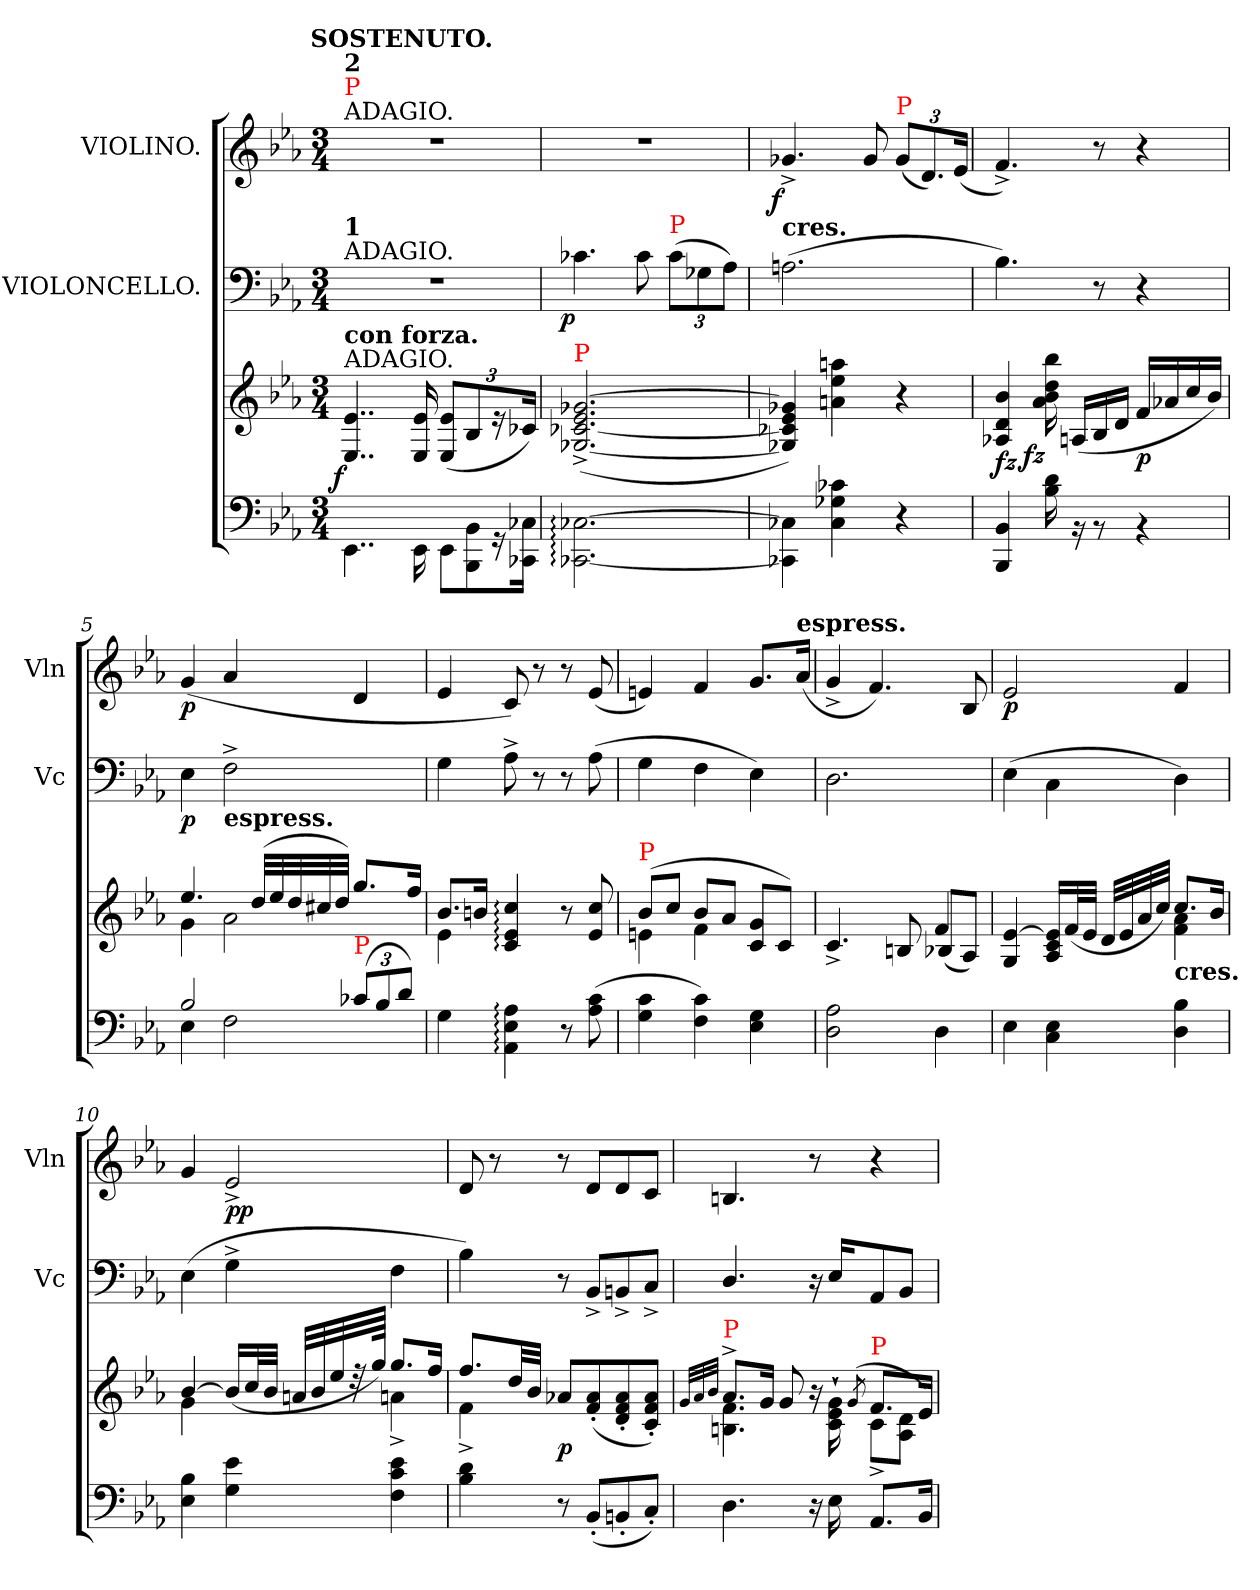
**kern	**kern	**dynam	**kern	**dynam	**kern	**dynam
*part3	*part3	*part3	*part2	*part2	*part1	*part1
*staff4	*staff3	*staff3/4	*staff2	*staff2	*staff1	*staff1
*	*	*	*I"VIOLONCELLO.	*	*I"VIOLINO.	*
*	*	*	*I'Vc	*	*I'Vln	*
*clefF4	*clefG2	*	*clefF4	*	*clefG2	*
*k[b-e-a-]	*k[b-e-a-]	*	*k[b-e-a-]	*	*k[b-e-a-]	*
*c:	*c:	*	*c:	*	*c:	*
!!LO:TX:omd:t=SOSTENUTO.
*M3/4	*M3/4	*	*M3/4	*	*M3/4	*
=1	=1	=1	=1	=1	=1	=1
!	!	!	!	!	!LO:TX:a:t=ADAGIO.	!
!	!	!	!	!	!LO:TX:a:color=red:t=P	!
!	!	!	!	!	!LO:TX:a:B:t=2	!
!	!	!	!LO:TX:a:t=ADAGIO.	!	!	!
!	!	!	!LO:TX:a:B:t=1	!	!	!
!	!LO:TX:a:t=ADAGIO.	!	!	!	!	!
!	!LO:TX:a:B:t=con forza.	!	!	!	!	!
!	!	!LO:DY:rj	!	!	!	!
4..EE-\	4..e-/ 4..E-/	f	2.rF	.	2.r	.
16EE-\	16e-/ 16E-/	.	.	.	.	.
*Xtuplet	*Xbrackettup	*	*	*	*	*
12EE-\L	(>12e-/ 12E-/L	.	.	.	.	.
12BB-\ 12BBB-\	12B-/	.	.	.	.	.
24rGG	24re	.	.	.	.	.
24C-X\ 24CC-X\Jk	24c-XJk)	.	.	.	.	.
=2	=2	=2	=2	=2	=2	=2
!	!LO:TX:a:color=red:t=P	!	!	!	!	!
!	!	!	!	!LO:DY:rj	!	!
[2.C-X:\ [2.CC-X:\	(>[2.g-X^> 2.e-^> [2.c-X^> [2.G-X^>	.	4.c-X	p	2.r	.
.	.	.	8c-	.	.	.
*	*	*	*Xbrackettup	*	*	*
!	!	!	!LO:TX:a:color=red:t=P	!	!	!
.	.	.	(>12c-L	.	.	.
.	.	.	12G-X	.	.	.
.	.	.	12A-J)	.	.	.
=3	=3	=3	=3	=3	=3	=3
!	!	!	!LO:TX:B:t=cres.	!	!	!
!	!	!	!	!	!	!LO:DY:rj
4C-X]\ 4CC-X]\	4g-X] 4e- 4c-X] 4G-X])	.	(>2.An	.	4.g-X^<	f
4c-X 4G-X 4C-	4aan 4ee- 4an	.	.	.	.	.
.	.	.	.	.	8g-	.
*	*	*	*	*	*Xbrackettup	*
!	!	!	!	!	!LO:TX:a:color=red:t=P	!
4r	4r	.	.	.	(<12g-L	.
.	.	.	.	.	12.d)	.
.	.	.	.	.	(<24e-Jk	.
=4	=4	=4	=4	=4	=4	=4
4BB- 4BBB-	4b- 4d 4A-X	fz	4.B-)	.	4.f^>)	.
!	!	!LO:DY:rj	!	!	!	!
16d 16B-	16bb- 16dd 16b- 16a-	fz	.	.	.	.
16rBB	(<16An/LL	.	.	.	.	.
8rBB	16B-/	.	8r	.	8r	.
.	16dJJ	.	.	.	.	.
4rBB	16fLL	p	4r	.	4r	.
.	16a-X	.	.	.	.	.
.	16cc	.	.	.	.	.
.	16b-JJ)	.	.	.	.	.
=5	=5	=5	=5	=5	=5	=5
*^	*^	*	*	*	*	*
2B-	4E-	4.ee-	4g	.	4E-	p	(<4g	p
!	!	!	!LO:TX:a:B:t=espress.	!	!	!	!	!
.	2F	.	2a-	.	2F^<	.	4a-	.
*	*	*Xtuplet	*	*	*	*	*	*
.	.	(<40ddLLL	.	.	.	.	.	.
.	.	40ee-	.	.	.	.	.	.
.	.	40dd	.	.	.	.	.	.
.	.	40cc#X	.	.	.	.	.	.
.	.	40ddJJJ)	.	.	.	.	.	.
*tuplet	*	*	*	*	*	*	*	*
*Xbrackettup	*	*	*	*	*	*	*	*
!LO:TX:a:color=red:t=P	!	!	!	!	!	!	!	!
(<12c-XL	.	8.ggL	.	.	.	.	4d	.
12B-	.	.	.	.	.	.	.	.
12dJ)	.	.	.	.	.	.	.	.
.	.	16ffJk	.	.	.	.	.	.
*v	*v	*	*	*	*	*	*	*
=6	=6	=6	=6	=6	=6	=6	=6
4G	8.b-L	4e-	.	4G	.	4e-	.
.	16bnJk	.	.	.	.	.	.
4A-: 4E-: 4AA-:	4cc: 4e-: 4c:	2ryy	.	8A-^<	.	8c)	.
.	.	.	.	8r	.	8r	.
8r	8r	.	.	8r	.	8r	.
(8c 8A-	8cc 8e-	.	.	(>8A-	.	(<8e-	.
=7	=7	=7	=7	=7	=7	=7	=7
!	!LO:TX:a:color=red:t=P	!	!	!	!	!	!
4c 4G	(>8b-L	4en	.	4G	.	4en)	.
.	8ccJ	.	.	.	.	.	.
4c 4F)	8b-L	4f	.	4F	.	4f	.
.	8a-J	.	.	.	.	.	.
4G 4E-	8g 8cL	4ryy	.	4E-)	.	8.gL	.
.	8cJ)	.	.	.	.	.	.
!	!	!	!	!	!	!LO:TX:a:B:t=espress.	!
.	.	.	.	.	.	(<16a-Jk	.
=8	=8	=8	=8	=8	=8	=8	=8
2A- 2D	4.c^<	2ryy	.	2.D	.	4g^>	.
.	.	.	.	.	.	4.f)	.
.	8Bn	.	.	.	.	.	.
4D	4f	(<8B-XL	.	.	.	.	.
.	.	8A-/J)	.	.	.	8B-	.
=9	=9	=9	=9	=9	=9	=9	=9
4E-\	[4e-/ 4G/	2ryy	.	(>4E-	.	2e-	p
4E-\ 4C\	16e-]/ 16c/ 16A-/LL	.	.	4C\	.	.	.
.	(<32fL	.	.	.	.	.	.
.	32e-JJJ	.	.	.	.	.	.
.	32dLLL	.	.	.	.	.	.
.	32e-	.	.	.	.	.	.
.	32a-	.	.	.	.	.	.
.	32ccJJJ)	.	.	.	.	.	.
!	!LO:TX:c:B:t=cres.	!	!	!	!	!	!
4B- 4D	8.ccL	4a- 4f	.	4D)	.	4f	.
.	16b-Jk	.	.	.	.	.	.
=10	=10	=10	=10	=10	=10	=10	=10
4B- 4E-	[4b-	4g	.	(>4E-	.	4g	.
4e- 4G	(<16b-/LL]	4ryy	.	4G^<	.	2e-^>	pp
.	32cc/L	.	.	.	.	.	.
.	32b-/JJJ	.	.	.	.	.	.
.	32an/LLL	.	.	.	.	.	.
.	32b-/	.	.	.	.	.	.
.	32ee-/	.	.	.	.	.	.
!	!LO:N:vis=32	!	!	!	!	!	!
.	64rdd	.	.	.	.	.	.
.	64gg/JJJk)	.	.	.	.	.	.
4e- 4c 4F	8.ggL	4an^<	.	4F	.	.	.
.	16ffJk	.	.	.	.	.	.
=11	=11	=11	=11	=11	=11	=11	=11
4d 4B-	8.ffL	4f^<	.	4B-)	.	8d	.
.	.	.	.	.	.	8r	.
.	32ddLL	.	.	.	.	.	.
.	32b-JJJ	.	.	.	.	.	.
8r	8a-XL	2ryy	p	8r	.	8r	.
(8BB-'<L	(<8a-'< 8f'<	.	.	8BB-^<L	.	8dL	.
8BBn'<	8a-'< 8f'< 8d'<	.	.	8BBn^<	.	8d	.
8C'<J)	8a-'< 8f'< 8c'<J)	.	.	8C^<J	.	8cJ	.
=12	=12	=12	=12	=12	=12	=12	=12
.	32qqg/LLL	.	.	.	.	.	.
.	32qqa-/	.	.	.	.	.	.
.	32qqb-/JJJ	.	.	.	.	.	.
!	!LO:TX:a:color=red:t=P	!	!	!	!	!	!
4.D	8.a-^>L	4.f 4.Bn	.	4.D/	.	4.Bn	.
.	16gJk	.	.	.	.	.	.
.	8g	.	.	.	.	.	.
16r	16r	16ryy	.	16r	.	8r	.
16E-	16ryy	16g`>\ 16e-`>\ 16c`>\	.	16E-KL	.	.	.
.	(>8qg/	.	.	.	.	.	.
!	!LO:TX:a:color=red:t=P	!	!	!	!	!	!
8.AA-L	8.fL	8c^<L	.	8AA-	.	4r	.
.	.	8d 8A-J	.	8BB-J	.	.	.
16BB-Jk	16e-Jk)	.	.	.	.	.	.
*	*v	*v	*	*	*	*	*
=	=	=	=	=	=	=
*-	*-	*-	*-	*-	*-	*-
